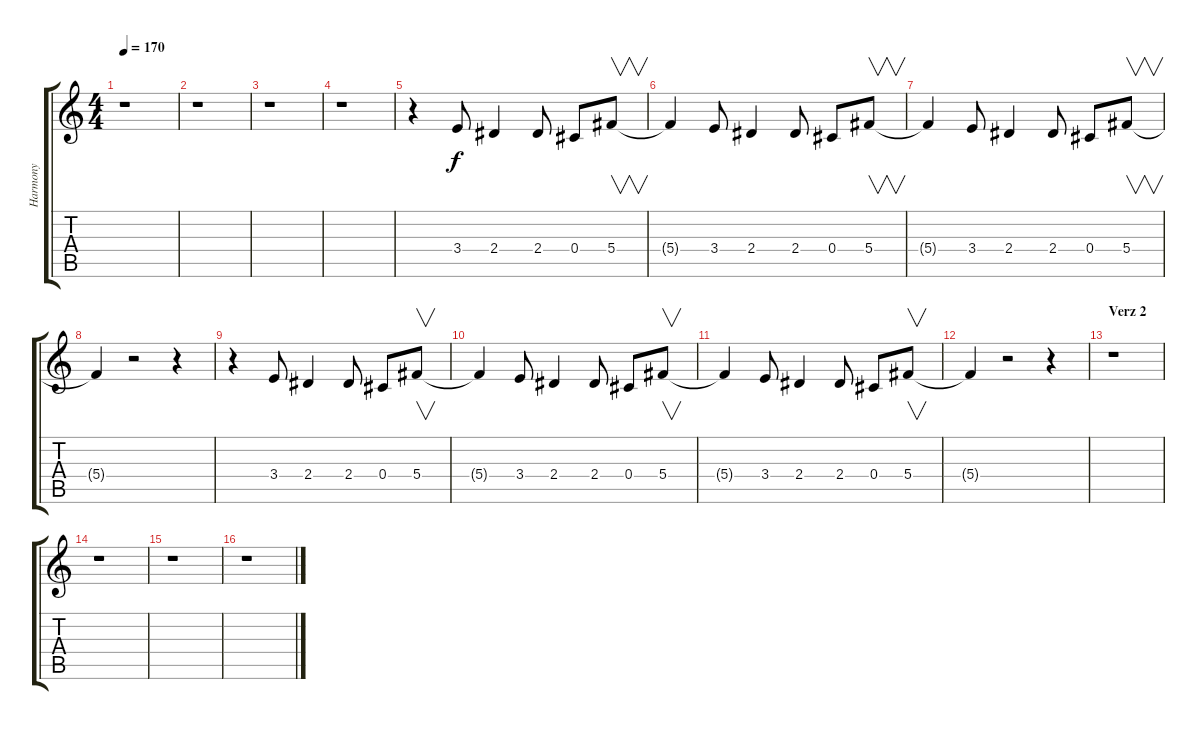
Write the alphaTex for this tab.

\track ("Harmony" "Harmony") {instrument overdrivenguitar}
\staff {score tabs}
\tuning (Eb4 Bb3 Gb3 Db3 Ab2 Eb2) {hide}
\ts (4 4)
\tempo 170
\clef g2
\ks c
r.1{dy f} |
r.1 |
r.1 |
r.1 |
r.4 3.4.8 2.4.4 2.4.8 0.4.8 5.4.8{v} |
5.4{t}.4 3.4.8 2.4.4 2.4.8 0.4.8 5.4.8{v} |
5.4{t}.4 3.4.8 2.4.4 2.4.8 0.4.8 5.4.8{v} |
5.4{t}.4 r.2 r.4 |
r.4 3.4.8 2.4.4 2.4.8 0.4.8 5.4.8{v} |
5.4{t}.4 3.4.8 2.4.4 2.4.8 0.4.8 5.4.8{v} |
5.4{t}.4 3.4.8 2.4.4 2.4.8 0.4.8 5.4.8{v} |
5.4{t}.4 r.2 r.4 |
\section ("" "Verz 2")
r.1 |
r.1 |
r.1 |
r.1
